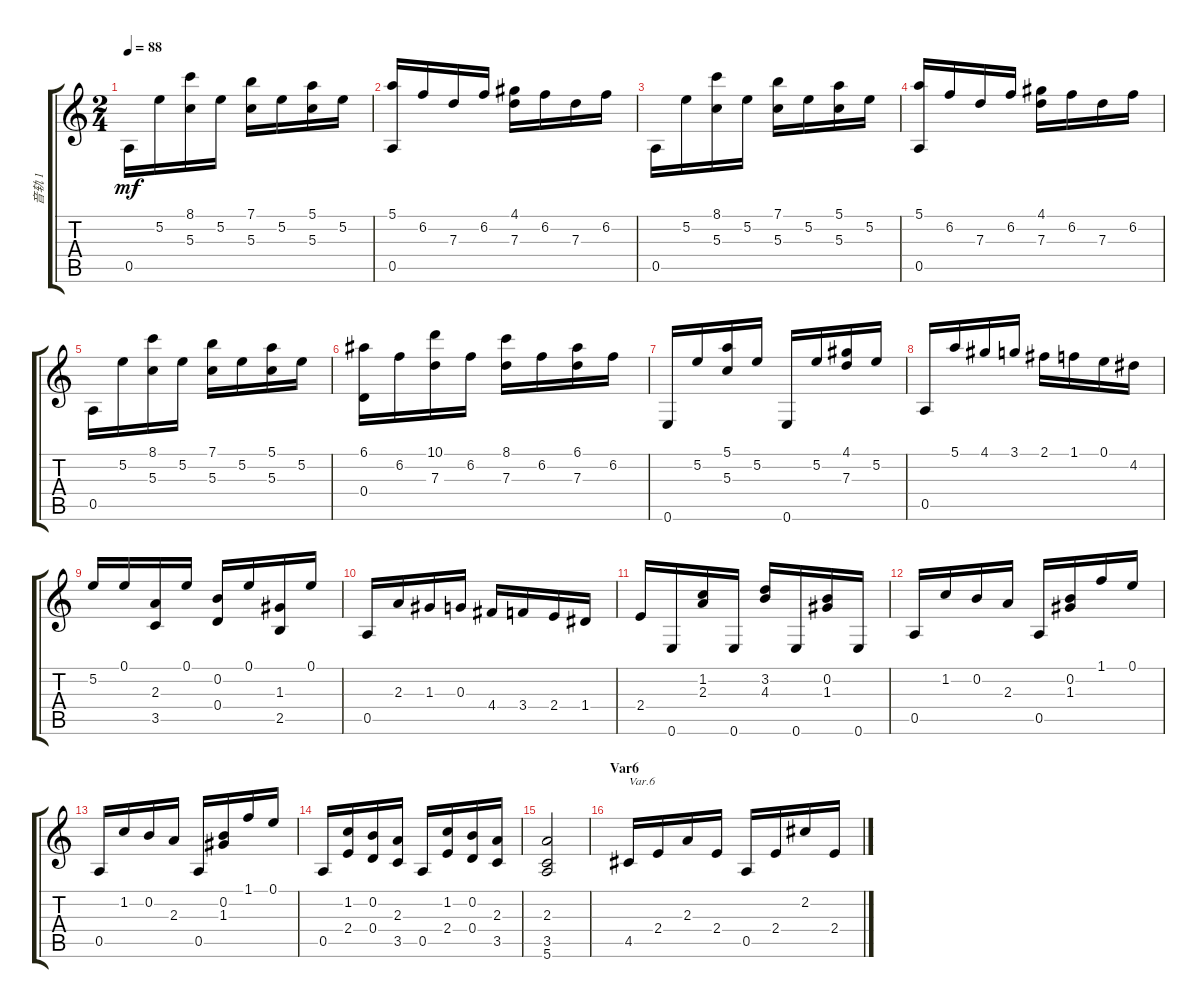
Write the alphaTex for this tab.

\track ("音轨 1" "音轨 1") {instrument acousticguitarnylon}
\staff {score tabs}
\tuning (E4 B3 G3 D3 A2 E2) {hide}
\ts (2 4)
\tempo 88
\clef g2
\ks c
0.5.16{dy mf} 5.2.16 (8.1 5.3).16 5.2.16 (7.1 5.3).16 5.2.16 (5.1 5.3).16 5.2.16 |
(5.1 0.5).16 6.2.16 7.3.16 6.2.16 (4.1 7.3).16 6.2.16 7.3.16 6.2.16 |
0.5.16 5.2.16 (8.1 5.3).16 5.2.16 (7.1 5.3).16 5.2.16 (5.1 5.3).16 5.2.16 |
(5.1 0.5).16 6.2.16 7.3.16 6.2.16 (4.1 7.3).16 6.2.16 7.3.16 6.2.16 |
0.5.16 5.2.16 (8.1 5.3).16 5.2.16 (7.1 5.3).16 5.2.16 (5.1 5.3).16 5.2.16 |
(6.1 0.4).16 6.2.16 (10.1 7.3).16 6.2.16 (8.1 7.3).16 6.2.16 (6.1 7.3).16 6.2.16 |
0.6.16 5.2.16 (5.1 5.3).16 5.2.16 0.6.16 5.2.16 (4.1 7.3).16 5.2.16 |
0.5.16 5.1.16 4.1.16 3.1.16 2.1.16 1.1.16 0.1.16 4.2.16 |
5.2.16 0.1.16 (2.3 3.5).16 0.1.16 (0.2 0.4).16 0.1.16 (1.3 2.5).16 0.1.16 |
0.5.16 2.3.16 1.3.16 0.3.16 4.4.16 3.4.16 2.4.16 1.4.16 |
2.4.16 0.6.16 (1.2 2.3).16 0.6.16 (3.2 4.3).16 0.6.16 (0.2 1.3).16 0.6.16 |
0.5.16 1.2.16 0.2.16 2.3.16 0.5.16 (0.2 1.3).16 1.1.16 0.1.16 |
0.5.16 1.2.16 0.2.16 2.3.16 0.5.16 (0.2 1.3).16 1.1.16 0.1.16 |
0.5.16 (1.2 2.4).16 (0.2 0.4).16 (2.3 3.5).16 0.5.16 (1.2 2.4).16 (0.2 0.4).16 (2.3 3.5).16 |
(2.3 3.5 5.6).2 |
\section ("" "Var6")
4.5.16{txt "Var.6"} 2.4.16 2.3.16 2.4.16 0.5.16 2.4.16 2.2.16 2.4.16
